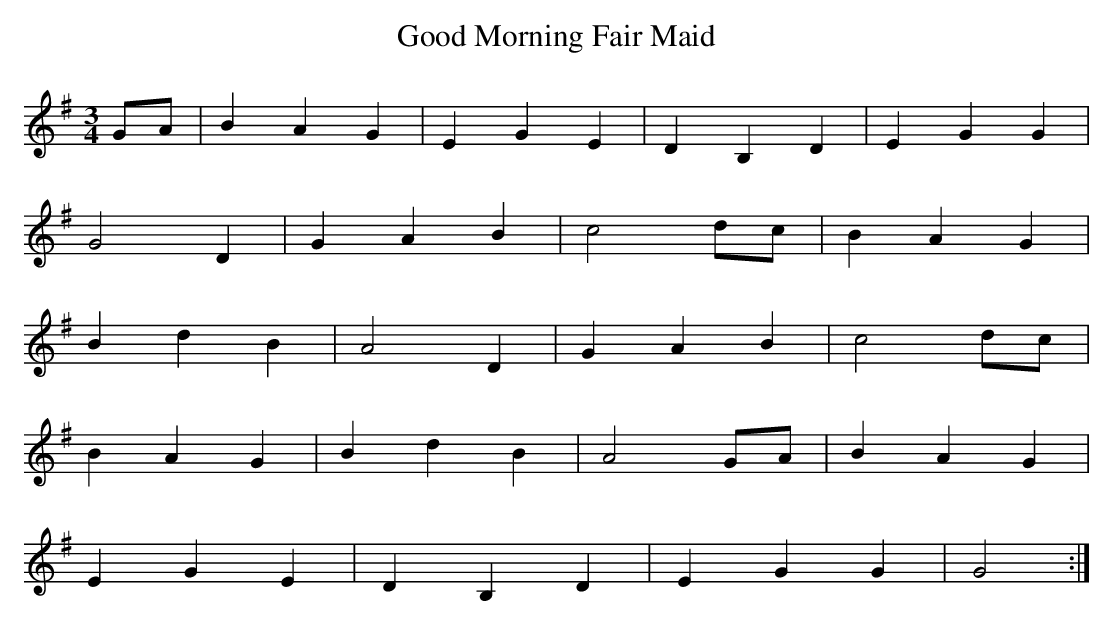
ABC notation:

X:1
T: Good Morning Fair Maid
M: 3/4
L: 1/4
K: G
G/2A/2 | B A G | E G E | D B, D | E G G |
G2 D | G A B | c2 d/2c/2 | B A G |
B d B | A2 D | G A B | c2 d/2c/2 |
B A G | B d B | A2 G/2A/2 | B A G |
E G E | D B, D | E G G | G2 :|
